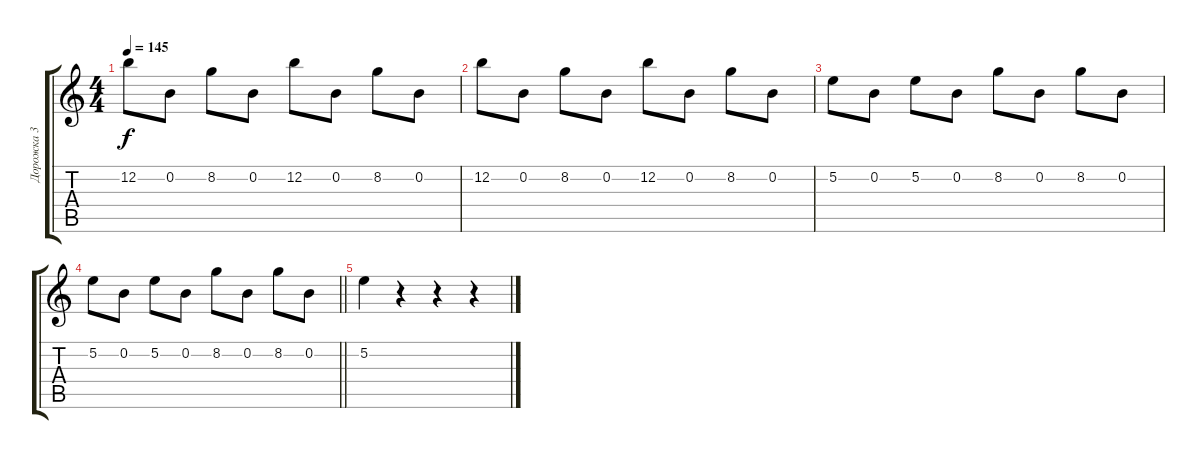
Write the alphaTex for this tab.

\track ("Дорожка 3" "Дорожка 3") {instrument distortionguitar}
\staff {score tabs}
\tuning (E4 B3 G3 D3 A2 E2) {hide}
\ts (4 4)
\tempo 145
\clef g2
\ks c
12.2.8{dy f} 0.2.8 8.2.8 0.2.8 12.2.8 0.2.8 8.2.8 0.2.8 |
12.2.8 0.2.8 8.2.8 0.2.8 12.2.8 0.2.8 8.2.8 0.2.8 |
5.2.8 0.2.8 5.2.8 0.2.8 8.2.8 0.2.8 8.2.8 0.2.8 |
\barLineRight lightlight
5.2.8 0.2.8 5.2.8 0.2.8 8.2.8 0.2.8 8.2.8 0.2.8 |
5.2.4 r.4 r.4 r.4
